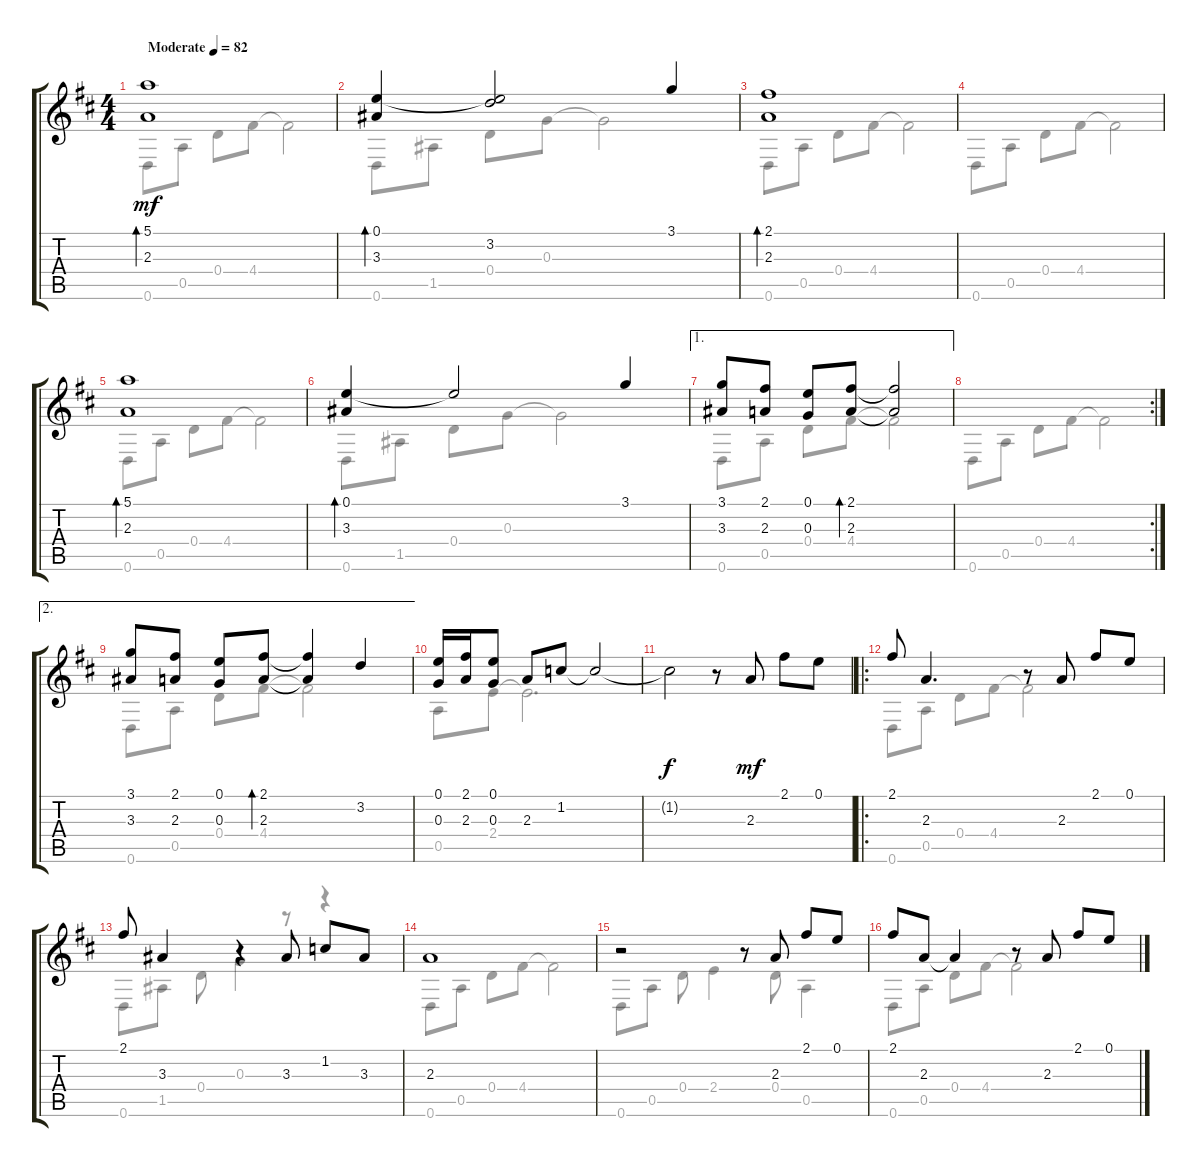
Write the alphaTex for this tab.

\track "" {instrument acousticguitarsteel}
\staff {score tabs}
\tuning (E4 B3 G3 D3 A2 D2) {hide}
\voice
\ts (4 4)
\tempo (82 "Moderate")
\clef g2
\ks d
(5.1 2.3).1{bd 240 dy mf instrument acousticguitarsteel} |
(0.1 3.3).4{bd 240} (0.1{t} 3.2).2 3.1.4 |
(2.1 2.3).1{bd 240} |
|
(5.1 2.3).1{bd 240} |
(0.1 3.3).4{bd 240} 0.1{t}.2 3.1.4 |
\ae 1
(3.1 3.3).8 (2.1 2.3).8 (0.1 0.3).8 (2.1 2.3).8{bd 240} (2.1{t} 2.3{t}).2 |
\rc 2
|
\ae 2
(3.1 3.3).8 (2.1 2.3).8 (0.1 0.3).8 (2.1 2.3).8{bd 120} (2.1{t} 2.3{t}).4 3.2.4 |
(0.1 0.3).16 (2.1 2.3).16 (0.1 0.3).8 2.3.8 1.2.8 1.2{t}.2 |
1.2{t}.2{dy f} r.8 2.3.8{dy mf} 2.1.8 0.1.8 |
\ro
2.1.8 2.3.4{d} r.8 2.3.8 2.1.8 0.1.8 |
2.1.8 3.3.4 r.4 3.3.8 1.2.8 3.3.8 |
2.3.1 |
r.2 r.8 2.3.8 2.1.8 0.1.8 |
2.1.8 2.3.8 2.3{t}.4 r.8 2.3.8 2.1.8 0.1.8
\voice
\clef g2
\ottava regular
\simile none
\ks d
0.6.8{dy mf} 0.5.8 0.4.8 4.4.8 4.4{t}.2 |
0.6.8 1.5.8 0.4.8 0.3.8 0.3{t}.2 |
0.6.8 0.5.8 0.4.8 4.4.8 4.4{t}.2 |
0.6.8 0.5.8 0.4.8 4.4.8 4.4{t}.2 |
0.6.8 0.5.8 0.4.8 4.4.8 4.4{t}.2 |
0.6.8 1.5.8 0.4.8 0.3.8 0.3{t}.2 |
0.6.8 0.5.8 0.4.8 4.4.8 4.4{t}.2 |
0.6.8 0.5.8 0.4.8 4.4.8 4.4{t}.2 |
0.6.8 0.5.8 0.4.8 4.4.8 4.4{t}.2 |
0.5.8 2.4.8 2.4{t}.2{d} |
|
0.6.8 0.5.8 0.4.8 4.4.8 4.4{t}.2 |
0.6.8 1.5.8 0.4.8 0.3.4 r.8 r.4 |
0.6.8 0.5.8 0.4.8 4.4.8 4.4{t}.2 |
0.6.8 0.5.8 0.4.8 2.4.4 0.4.8 0.5.4 |
0.6.8 0.5.8 0.4.8 4.4.8 4.4{t}.2
